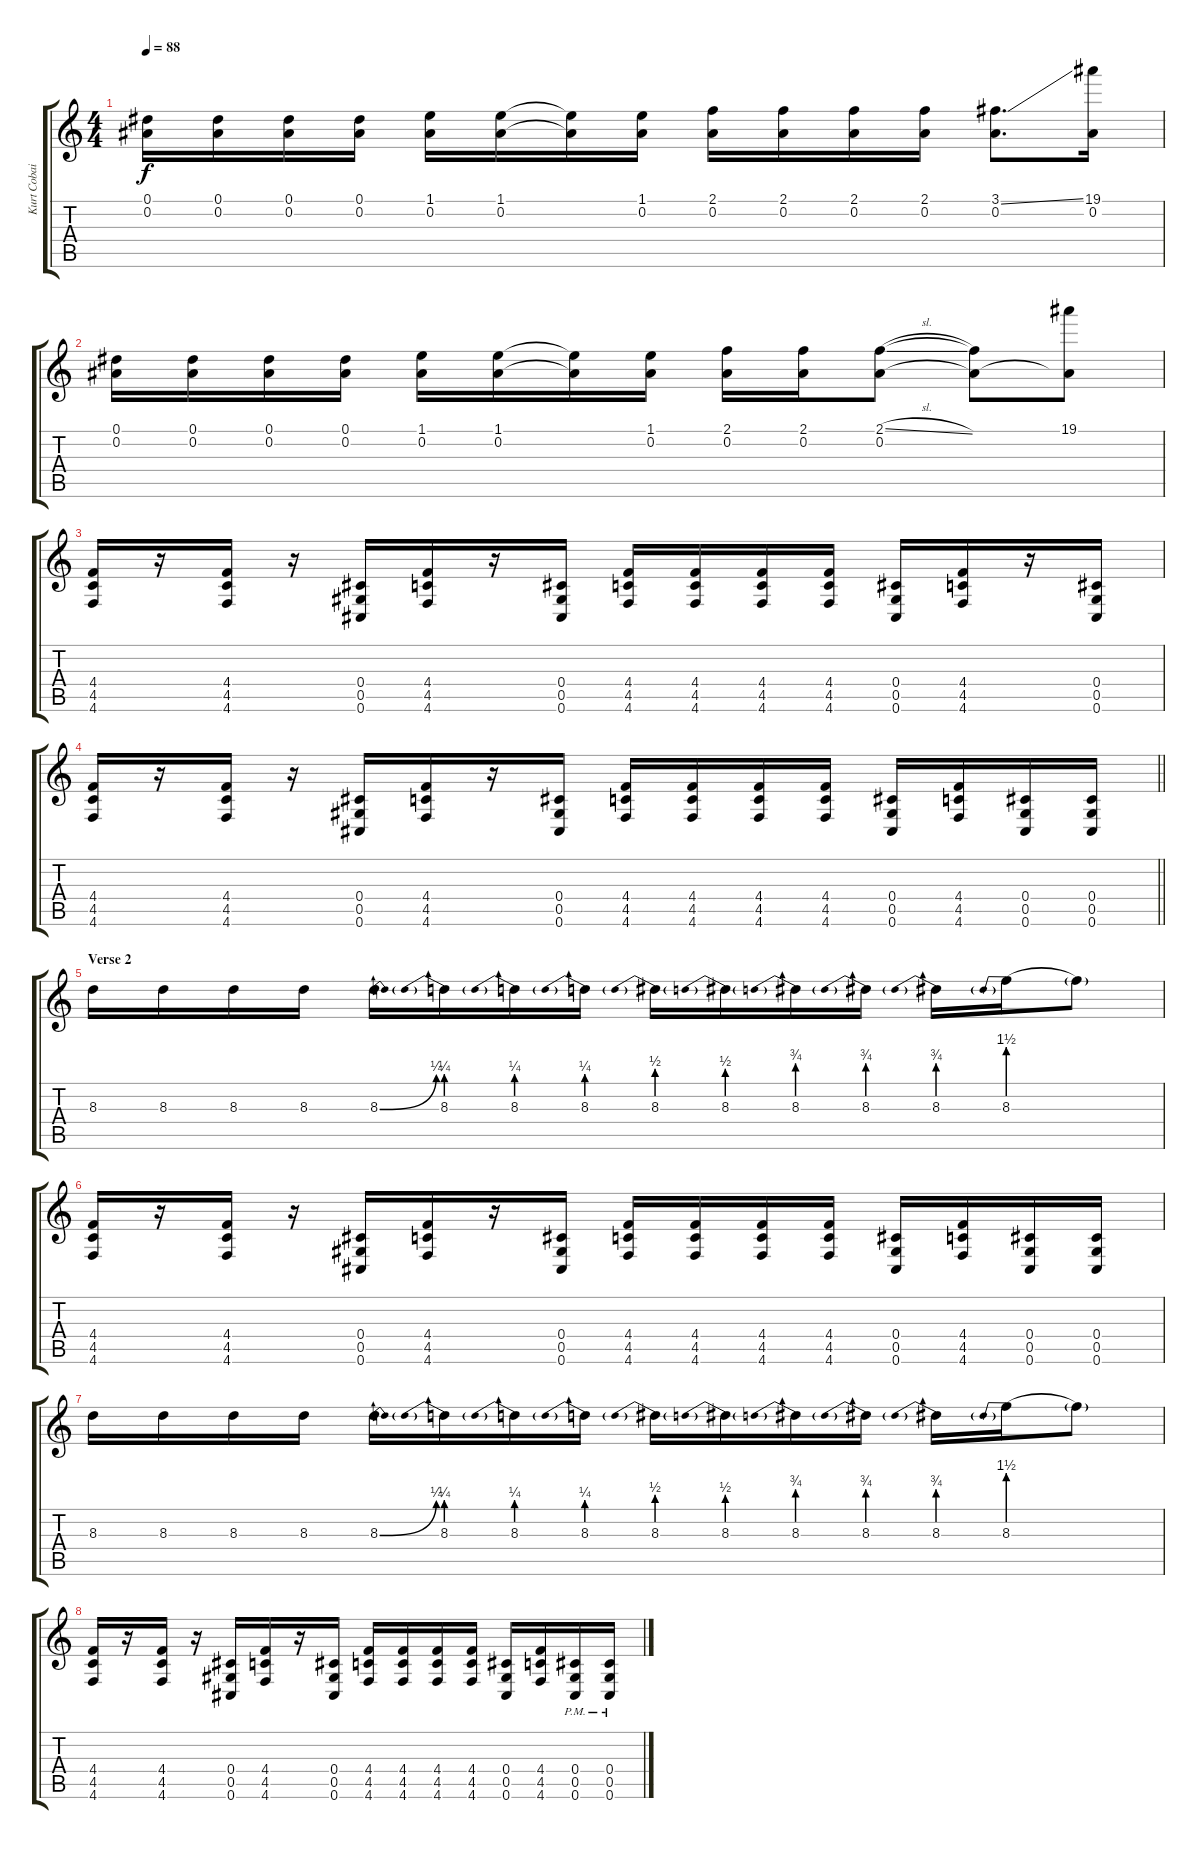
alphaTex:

\track ("Kurt Cobain - Guitar I" "Kurt Cobai") {instrument distortionguitar}
\staff {score tabs}
\tuning (Eb4 Bb3 Gb3 Db3 Ab2 Db2) {hide}
\ts (4 4)
\tempo 88
\clef g2
\ks c
(0.1 0.2).16{dy f} (0.1 0.2).16 (0.1 0.2).16 (0.1 0.2).16 (1.1 0.2).16 (1.1 0.2).16 (1.1{t} 0.2{t}).16 (1.1 0.2).16 (2.1 0.2).16 (2.1 0.2).16 (2.1 0.2).16 (2.1 0.2).16 (3.1{ss} 0.2).8{d} (19.1 0.2).16 |
(0.1 0.2).16 (0.1 0.2).16 (0.1 0.2).16 (0.1 0.2).16 (1.1 0.2).16 (1.1 0.2).16 (1.1{t} 0.2{t}).16 (1.1 0.2).16 (2.1 0.2).16 (2.1 0.2).16 (2.1{sl} 0.2).8 (2.1{t} 0.2{t}).8 (19.1 0.2{t}).8 |
(4.4 4.5 4.6).16 r.16 (4.4 4.5 4.6).16 r.16 (0.4 0.5 0.6).16 (4.4 4.5 4.6).16 r.16 (0.4 0.5 0.6).16 (4.4 4.5 4.6).16 (4.4 4.5 4.6).16 (4.4 4.5 4.6).16 (4.4 4.5 4.6).16 (0.4 0.5 0.6).16 (4.4 4.5 4.6).16 r.16 (0.4 0.5 0.6).16 |
\barLineRight lightlight
(4.4 4.5 4.6).16 r.16 (4.4 4.5 4.6).16 r.16 (0.4 0.5 0.6).16 (4.4 4.5 4.6).16 r.16 (0.4 0.5 0.6).16 (4.4 4.5 4.6).16 (4.4 4.5 4.6).16 (4.4 4.5 4.6).16 (4.4 4.5 4.6).16 (0.4 0.5 0.6).16 (4.4 4.5 4.6).16 (0.4 0.5 0.6).16 (0.4 0.5 0.6).16 |
\section ("" "Verse 2")
8.3.16 8.3.16 8.3.16 8.3.16 8.3{be (bend 0 0 60 1)}.16 8.3{be (prebend 0 1 60 1)}.16 8.3{be (prebend 0 1 60 1)}.16 8.3{be (prebend 0 1 60 1)}.16 8.3{be (prebend 0 2 60 2)}.16 8.3{be (prebend 0 2 60 2)}.16 8.3{be (prebend 0 3 60 3)}.16 8.3{be (prebend 0 3 60 3)}.16 8.3{be (prebend 0 3 60 3)}.16 8.3{be (prebend 0 6 60 6)}.16 8.3{t}.8 |
(4.4 4.5 4.6).16 r.16 (4.4 4.5 4.6).16 r.16 (0.4 0.5 0.6).16 (4.4 4.5 4.6).16 r.16 (0.4 0.5 0.6).16 (4.4 4.5 4.6).16 (4.4 4.5 4.6).16 (4.4 4.5 4.6).16 (4.4 4.5 4.6).16 (0.4 0.5 0.6).16 (4.4 4.5 4.6).16 (0.4 0.5 0.6).16 (0.4 0.5 0.6).16 |
8.3.16 8.3.16 8.3.16 8.3.16 8.3{be (bend 0 0 60 1)}.16 8.3{be (prebend 0 1 60 1)}.16 8.3{be (prebend 0 1 60 1)}.16 8.3{be (prebend 0 1 60 1)}.16 8.3{be (prebend 0 2 60 2)}.16 8.3{be (prebend 0 2 60 2)}.16 8.3{be (prebend 0 3 60 3)}.16 8.3{be (prebend 0 3 60 3)}.16 8.3{be (prebend 0 3 60 3)}.16 8.3{be (prebend 0 6 60 6)}.16 8.3{t}.8 |
(4.4 4.5 4.6).16 r.16 (4.4 4.5 4.6).16 r.16 (0.4 0.5 0.6).16 (4.4 4.5 4.6).16 r.16 (0.4 0.5 0.6).16 (4.4 4.5 4.6).16 (4.4 4.5 4.6).16 (4.4 4.5 4.6).16 (4.4 4.5 4.6).16 (0.4 0.5 0.6).16 (4.4 4.5 4.6).16 (0.4{pm} 0.5{pm} 0.6{pm}).16 (0.4{pm} 0.5{pm} 0.6{pm}).16
